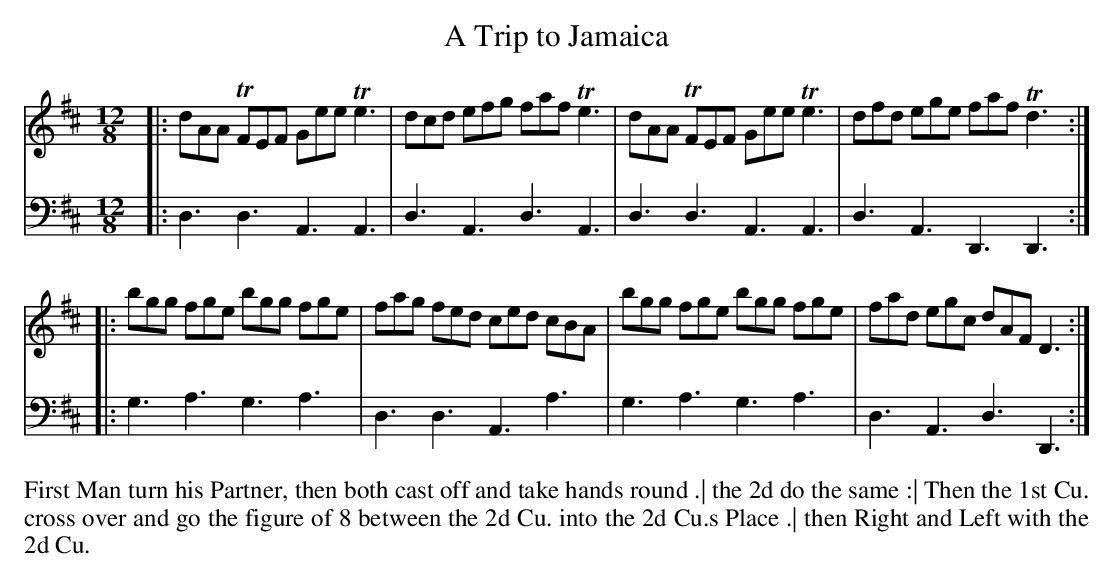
X:1
T: A Trip to Jamaica
M: 12/8
L: 1/8
K: D
V: 1
|: dAA TFEF Gee Te3 | dcd efg faf Te3 | dAA TFEF Gee Te3 | dfd ege faf Td3 :|
|: bgg  fge bgg fge | fag fed ced cBA | bgg  fge bgg fge | fad egc dAF  D3 :|
V: 2 clef=bass middle=d
|: d3 d3 A3 A3 | d3 A3 d3 A3 | d3 d3 A3 A3 | d3 A3 D3 D3 :|
|: g3 a3 g3 a3 | d3 d3 A3 a3 | g3 a3 g3 a3 | d3 A3 d3 D3 :|
%%begintext align
First Man turn his Partner, then both cast off and take hands round .|
the 2d do the same :|
Then the 1st Cu. cross over and go the figure of 8 between the 2d Cu. into the 2d Cu.s Place .|
then Right and Left with the 2d Cu.
